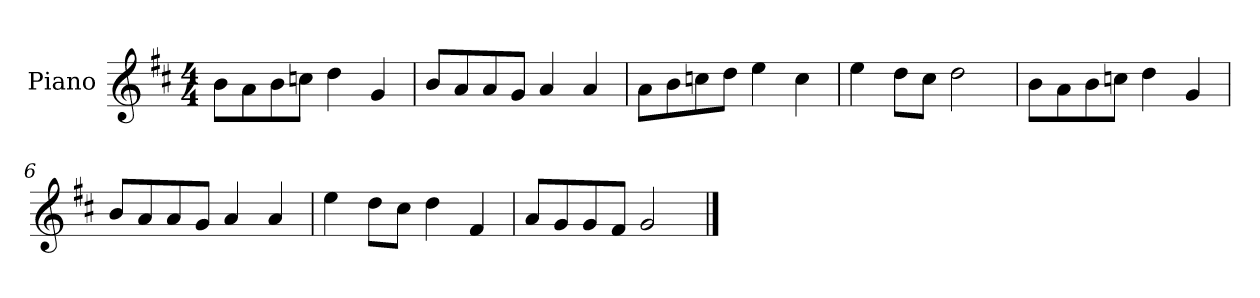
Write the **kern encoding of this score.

**kern
*part1
*staff1
*I"Piano
*I'P-no
*clefG2
*k[f#c#]
*M4/4
*MM90
=1
8b\L
8a\
8b\
8ccn\J
4dd\
4g/
=2
8b/L
8a/
8a/
8g/J
4a/
4a/
=3
8a\L
8b\
8ccn\
8dd\J
4ee\
4cc\
=4
4ee\
8dd\L
8cc#\J
2dd\
=5
8b\L
8a\
8b\
8ccn\J
4dd\
4g/
=6
8b/L
8a/
8a/
8g/J
4a/
4a/
!!LO:LB:g=z
=7
4ee\
8dd\L
8cc#\J
4dd\
4f#/
=8
8a/L
8g/
8g/
8f#/J
2g/
==
*-
